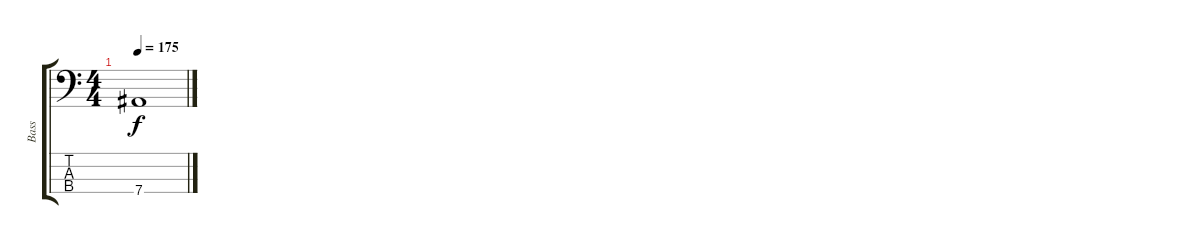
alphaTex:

\track ("Bass" "Bass") {instrument electricbasspick}
\staff {score tabs}
\tuning (Gb2 Db2 Ab1 Eb1) {hide}
\ts (4 4)
\tempo 175
\clef f4
\ks c
7.4{t}.1{dy f}
